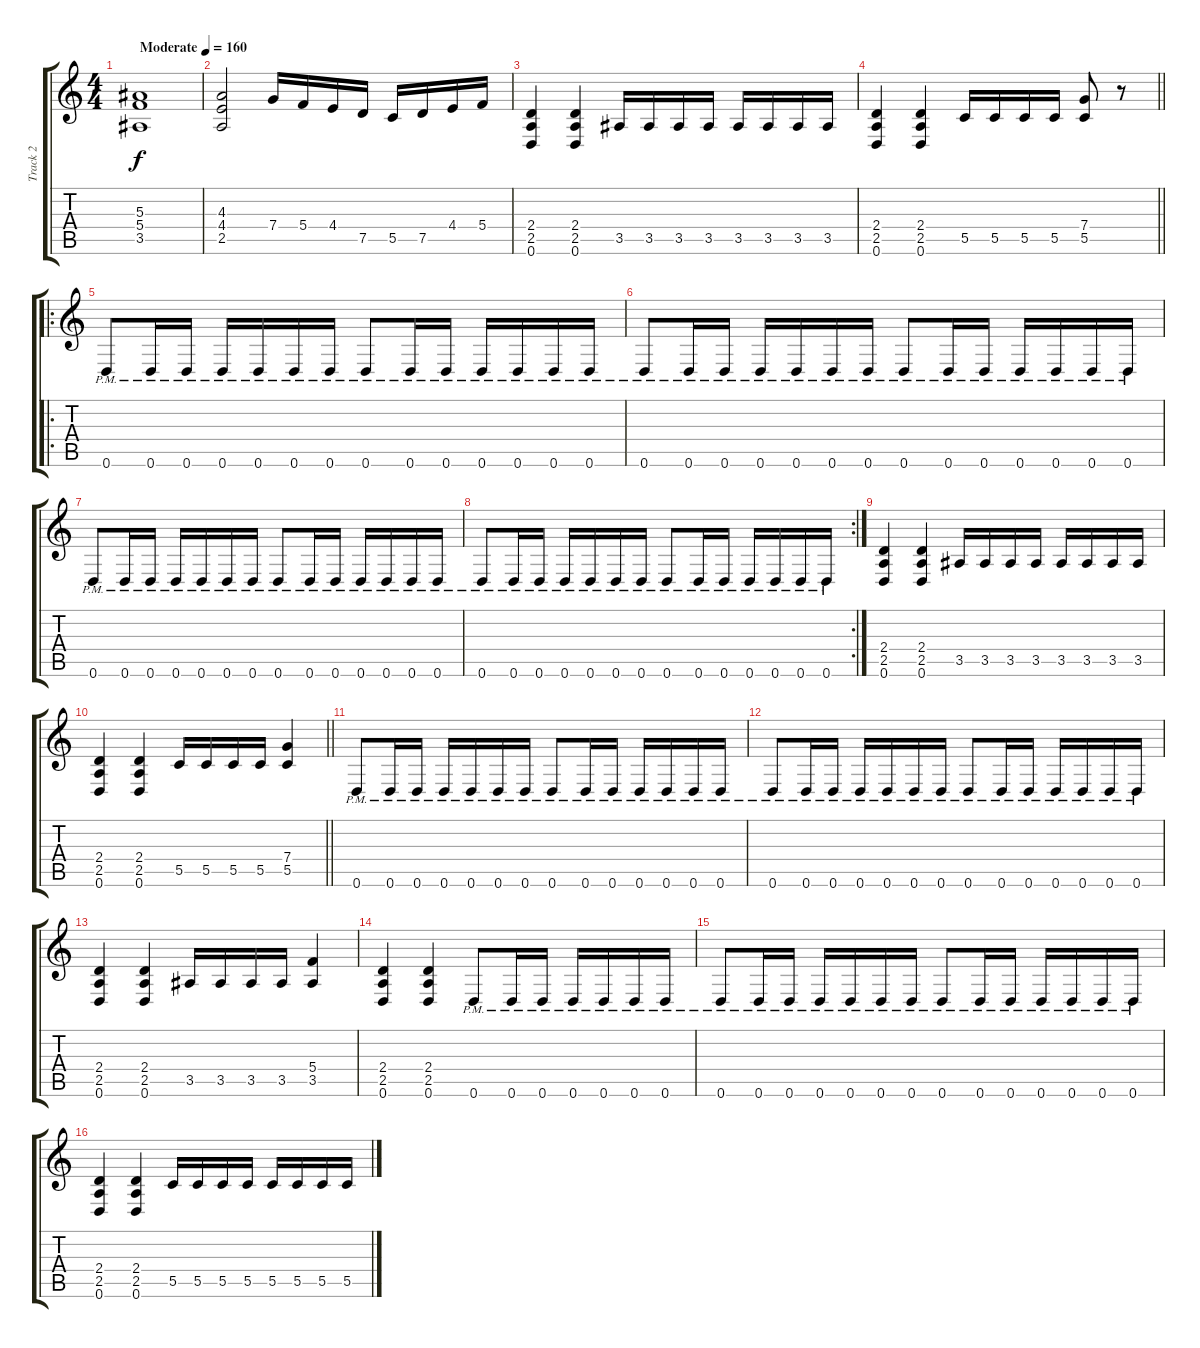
\track ("Track 2" "Track 2") {instrument distortionguitar}
\staff {score tabs}
\tuning (D4 A3 F3 C3 G2 D2) {hide}
\ts (4 4)
\section ("" "")
\tempo (160 "Moderate")
\clef g2
\ks c
(5.3 5.4 3.5).1{dy f instrument distortionguitar} |
(4.3 4.4 2.5).2 7.4.16 5.4.16 4.4.16 7.5.16 5.5.16 7.5.16 4.4.16 5.4.16 |
(2.4 2.5 0.6).4 (2.4 2.5 0.6).4 3.5.16 3.5.16 3.5.16 3.5.16 3.5.16 3.5.16 3.5.16 3.5.16 |
\barLineRight lightlight
(2.4 2.5 0.6).4 (2.4 2.5 0.6).4 5.5.16 5.5.16 5.5.16 5.5.16 (7.4 5.5).8 r.8 |
\ro
\section ("" "")
0.6{pm}.8 0.6{pm}.16 0.6{pm}.16 0.6{pm}.16 0.6{pm}.16 0.6{pm}.16 0.6{pm}.16 0.6{pm}.8 0.6{pm}.16 0.6{pm}.16 0.6{pm}.16 0.6{pm}.16 0.6{pm}.16 0.6{pm}.16 |
0.6{pm}.8 0.6{pm}.16 0.6{pm}.16 0.6{pm}.16 0.6{pm}.16 0.6{pm}.16 0.6{pm}.16 0.6{pm}.8 0.6{pm}.16 0.6{pm}.16 0.6{pm}.16 0.6{pm}.16 0.6{pm}.16 0.6{pm}.16 |
0.6{pm}.8 0.6{pm}.16 0.6{pm}.16 0.6{pm}.16 0.6{pm}.16 0.6{pm}.16 0.6{pm}.16 0.6{pm}.8 0.6{pm}.16 0.6{pm}.16 0.6{pm}.16 0.6{pm}.16 0.6{pm}.16 0.6{pm}.16 |
\rc 2
0.6{pm}.8 0.6{pm}.16 0.6{pm}.16 0.6{pm}.16 0.6{pm}.16 0.6{pm}.16 0.6{pm}.16 0.6{pm}.8 0.6{pm}.16 0.6{pm}.16 0.6{pm}.16 0.6{pm}.16 0.6{pm}.16 0.6{pm}.16 |
(2.4 2.5 0.6).4 (2.4 2.5 0.6).4 3.5.16 3.5.16 3.5.16 3.5.16 3.5.16 3.5.16 3.5.16 3.5.16 |
\barLineRight lightlight
(2.4 2.5 0.6).4 (2.4 2.5 0.6).4 5.5.16 5.5.16 5.5.16 5.5.16 (7.4 5.5).4 |
0.6{pm}.8 0.6{pm}.16 0.6{pm}.16 0.6{pm}.16 0.6{pm}.16 0.6{pm}.16 0.6{pm}.16 0.6{pm}.8 0.6{pm}.16 0.6{pm}.16 0.6{pm}.16 0.6{pm}.16 0.6{pm}.16 0.6{pm}.16 |
0.6{pm}.8 0.6{pm}.16 0.6{pm}.16 0.6{pm}.16 0.6{pm}.16 0.6{pm}.16 0.6{pm}.16 0.6{pm}.8 0.6{pm}.16 0.6{pm}.16 0.6{pm}.16 0.6{pm}.16 0.6{pm}.16 0.6{pm}.16 |
(2.4 2.5 0.6).4 (2.4 2.5 0.6).4 3.5.16 3.5.16 3.5.16 3.5.16 (5.4 3.5).4 |
(2.4 2.5 0.6).4 (2.4 2.5 0.6).4 0.6{pm}.8 0.6{pm}.16 0.6{pm}.16 0.6{pm}.16 0.6{pm}.16 0.6{pm}.16 0.6{pm}.16 |
0.6{pm}.8 0.6{pm}.16 0.6{pm}.16 0.6{pm}.16 0.6{pm}.16 0.6{pm}.16 0.6{pm}.16 0.6{pm}.8 0.6{pm}.16 0.6{pm}.16 0.6{pm}.16 0.6{pm}.16 0.6{pm}.16 0.6{pm}.16 |
(2.4 2.5 0.6).4 (2.4 2.5 0.6).4 5.5.16 5.5.16 5.5.16 5.5.16 5.5.16 5.5.16 5.5.16 5.5.16
